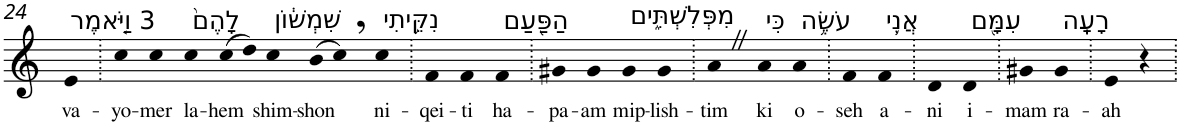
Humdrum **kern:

**kern	**text
*part1	*part1
*staff1	*staff1
*I"Piano	*
*I'Pno	*
!!LO:PB:g=z
*clefG2	*
*k[]	*
=24	=24
!LO:TX:a:t=3 וַיֹּ֤אמֶר	!
!	!LO:LY:b
4e	va-
=25.	=25.
!	!LO:LY:b
4cc	-yo-
!	!LO:LY:b
4cc	-mer
!LO:TX:a:t=לָהֶם֙	!
!	!LO:LY:b
4cc	la-
!	!LO:LY:b
(>8cc	-hem
8dd)	.
!LO:TX:a:t=שִׁמְשׁ֔וֹן	!
!	!LO:LY:b
4cc	shim-
!	!LO:LY:b
(>8b	-shon
8cc,)	.
!LO:TX:a:t=נִקֵּ֥יתִי	!
!	!LO:LY:b
4cc	ni-
=26.	=26.
!	!LO:LY:b
4f	-qei-
!	!LO:LY:b
4f	-ti
!LO:TX:a:t=הַפַּ֖עַם	!
!	!LO:LY:b
4f	ha-
=27.	=27.
!	!LO:LY:b
4g#X	-pa-
!	!LO:LY:b
4g#	-am
!LO:TX:a:t=מִפְּלִשְׁתִּ֑ים	!
!	!LO:LY:b
4g#	mip-
!	!LO:LY:b
4g#	-lish-
=28.	=28.
!	!LO:LY:b
4aZ	-tim
!LO:TX:a:t=כִּי	!
!	!LO:LY:b
4a	ki
!LO:TX:a:t=עֹשֶׂ֥ה	!
!	!LO:LY:b
4a	o-
=29.	=29.
!	!LO:LY:b
4f	-seh
!LO:TX:a:t=אֲנִ֛י	!
!	!LO:LY:b
4f	a-
=30.	=30.
!	!LO:LY:b
4d	-ni
!LO:TX:a:t=עִמָּ֖ם	!
!	!LO:LY:b
4d	i-
=31.	=31.
!	!LO:LY:b
4g#X	-mam
!LO:TX:a:t=רָעָֽה	!
!	!LO:LY:b
4g#	ra-
=32.	=32.
!	!LO:LY:b
4e	-ah
4r	.
=.	=.
*-	*-
